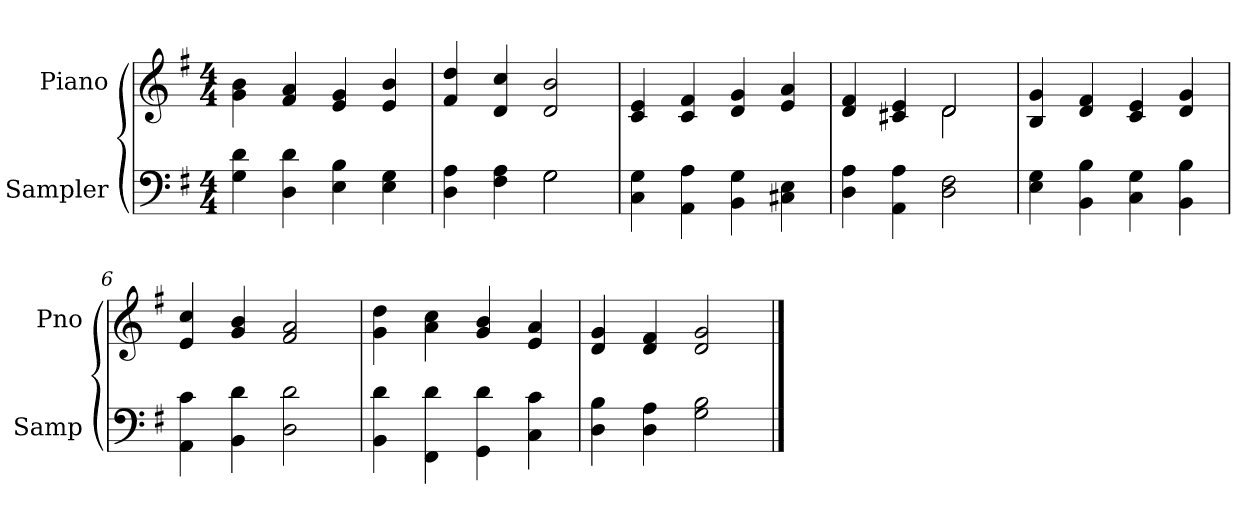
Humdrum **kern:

**kern	**kern
*part2	*part1
*staff2	*staff1
*I"Sampler	*I"Piano
*I'Samp	*I'Pno
*clefF4	*clefG2
*k[f#]	*k[f#]
*G:	*G:
*M4/4	*M4/4
=1	=1
4G 4d	4g\ 4b\
4D 4d	4f# 4a
4E 4B	4e 4g
4E 4G	4e 4b
=2	=2
*^	*
4D 4A	2ryy	4f# 4dd
4F# 4A	.	4d 4cc
2G\	2G	2d 2b
*v	*v	*
=3	=3
4C 4G	4c 4e
4AA 4A	4c 4f#
4BB 4G	4d 4g
4C#X 4E	4e 4a
=4	=4
*	*^
4D 4A	4d 4f#	2ryy
4AA 4A	4c#X 4e	.
2D 2F#	2d/	2d
*	*v	*v
=5	=5
4E 4G	4B 4g
4BB 4B	4d 4f#
4C 4G	4c 4e
4BB 4B	4d 4g
=6	=6
4AA 4c	4e 4cc
4BB 4d	4g 4b
2D 2d	2f# 2a
=7	=7
4BB 4d	4g 4dd
4FF# 4d	4a 4cc
4GG 4d	4g 4b
4C 4c	4e 4a
=8	=8
4D 4B	4d 4g
4D 4A	4d 4f#
2G 2B	2d 2g
==	==
*-	*-
